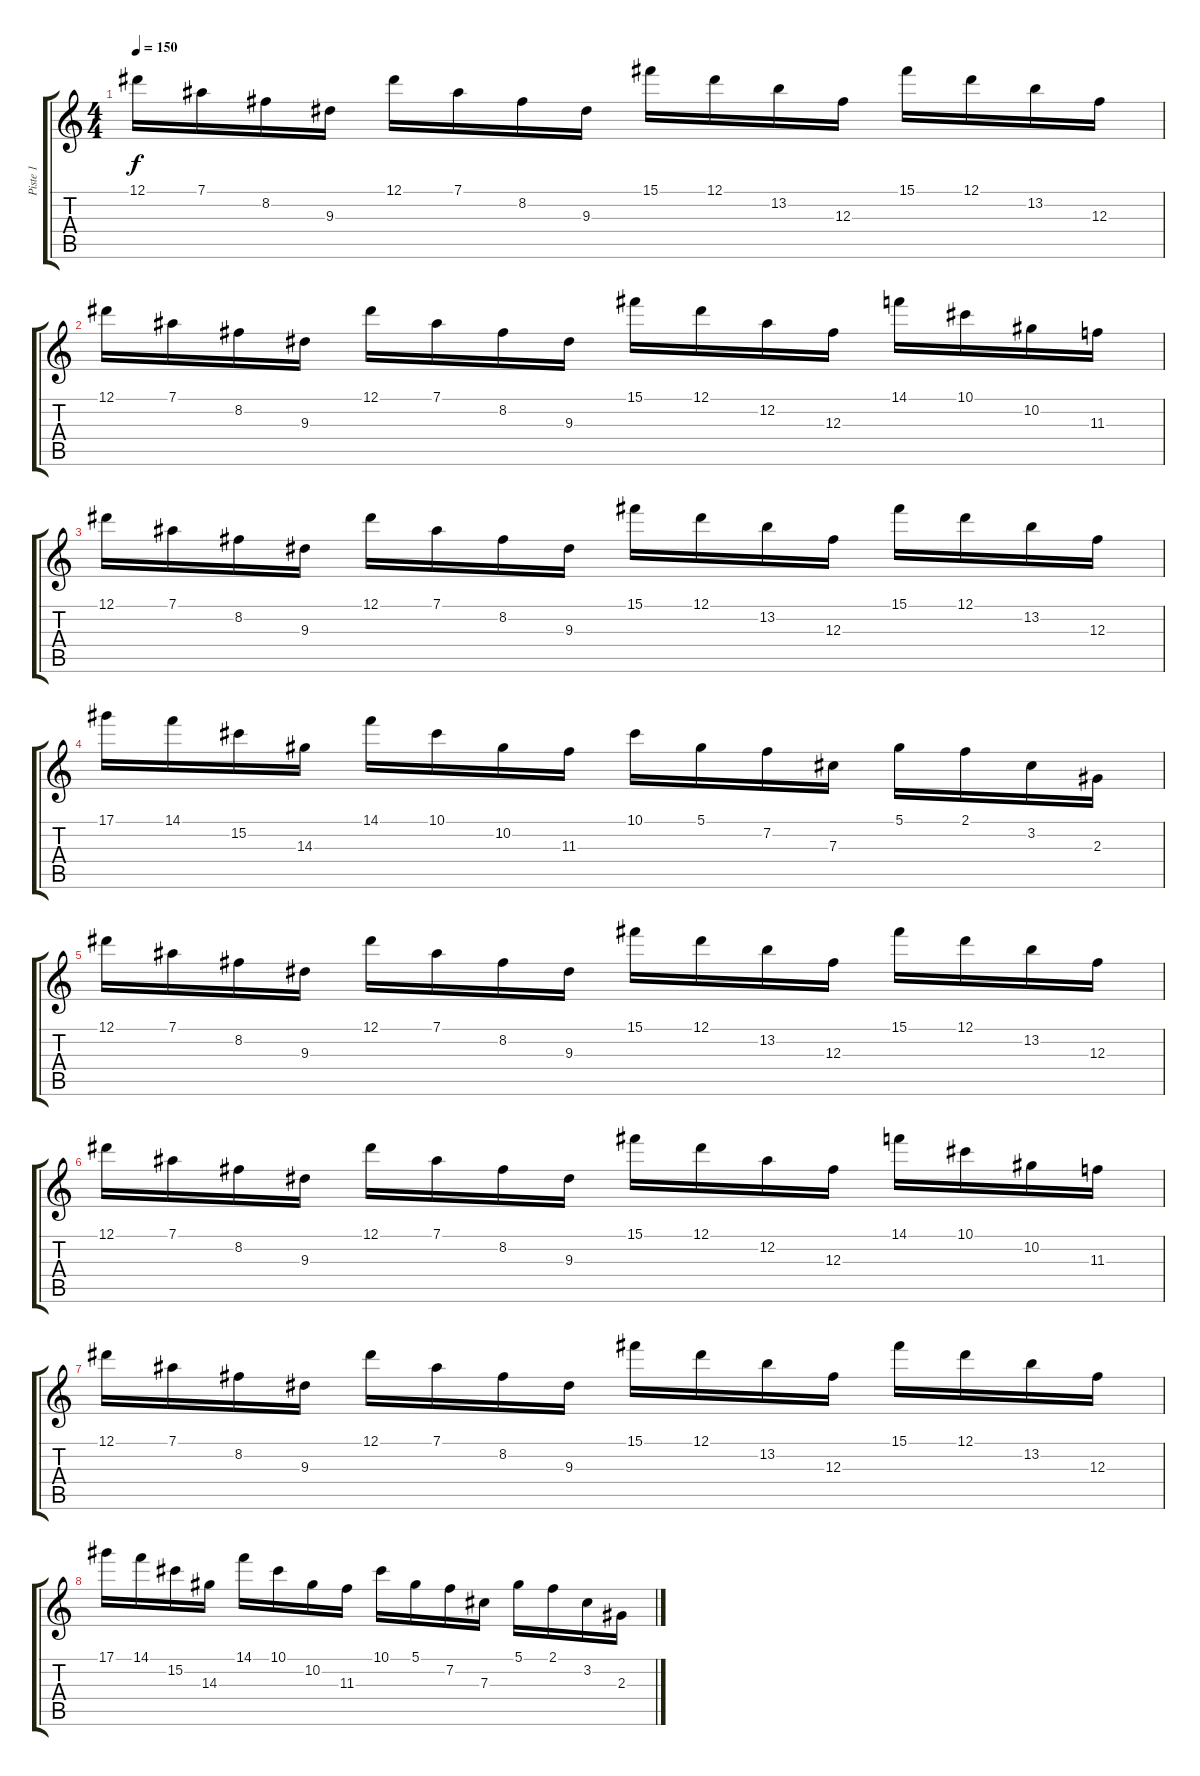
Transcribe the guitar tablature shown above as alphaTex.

\track ("Piste 1" "Piste 1") {instrument distortionguitar}
\staff {score tabs}
\tuning (Eb4 Bb3 Gb3 Db3 Ab2 Eb2) {hide}
\ts (4 4)
\tempo 150
\clef g2
\ks c
12.1.16{dy f} 7.1.16 8.2.16 9.3.16 12.1.16 7.1.16 8.2.16 9.3.16 15.1.16 12.1.16 13.2.16 12.3.16 15.1.16 12.1.16 13.2.16 12.3.16 |
12.1.16 7.1.16 8.2.16 9.3.16 12.1.16 7.1.16 8.2.16 9.3.16 15.1.16 12.1.16 12.2.16 12.3.16 14.1.16 10.1.16 10.2.16 11.3.16 |
12.1.16 7.1.16 8.2.16 9.3.16 12.1.16 7.1.16 8.2.16 9.3.16 15.1.16 12.1.16 13.2.16 12.3.16 15.1.16 12.1.16 13.2.16 12.3.16 |
17.1.16 14.1.16 15.2.16 14.3.16 14.1.16 10.1.16 10.2.16 11.3.16 10.1.16 5.1.16 7.2.16 7.3.16 5.1.16 2.1.16 3.2.16 2.3.16 |
12.1.16 7.1.16 8.2.16 9.3.16 12.1.16 7.1.16 8.2.16 9.3.16 15.1.16 12.1.16 13.2.16 12.3.16 15.1.16 12.1.16 13.2.16 12.3.16 |
12.1.16 7.1.16 8.2.16 9.3.16 12.1.16 7.1.16 8.2.16 9.3.16 15.1.16 12.1.16 12.2.16 12.3.16 14.1.16 10.1.16 10.2.16 11.3.16 |
12.1.16 7.1.16 8.2.16 9.3.16 12.1.16 7.1.16 8.2.16 9.3.16 15.1.16 12.1.16 13.2.16 12.3.16 15.1.16 12.1.16 13.2.16 12.3.16 |
17.1.16 14.1.16 15.2.16 14.3.16 14.1.16 10.1.16 10.2.16 11.3.16 10.1.16 5.1.16 7.2.16 7.3.16 5.1.16 2.1.16 3.2.16 2.3.16
